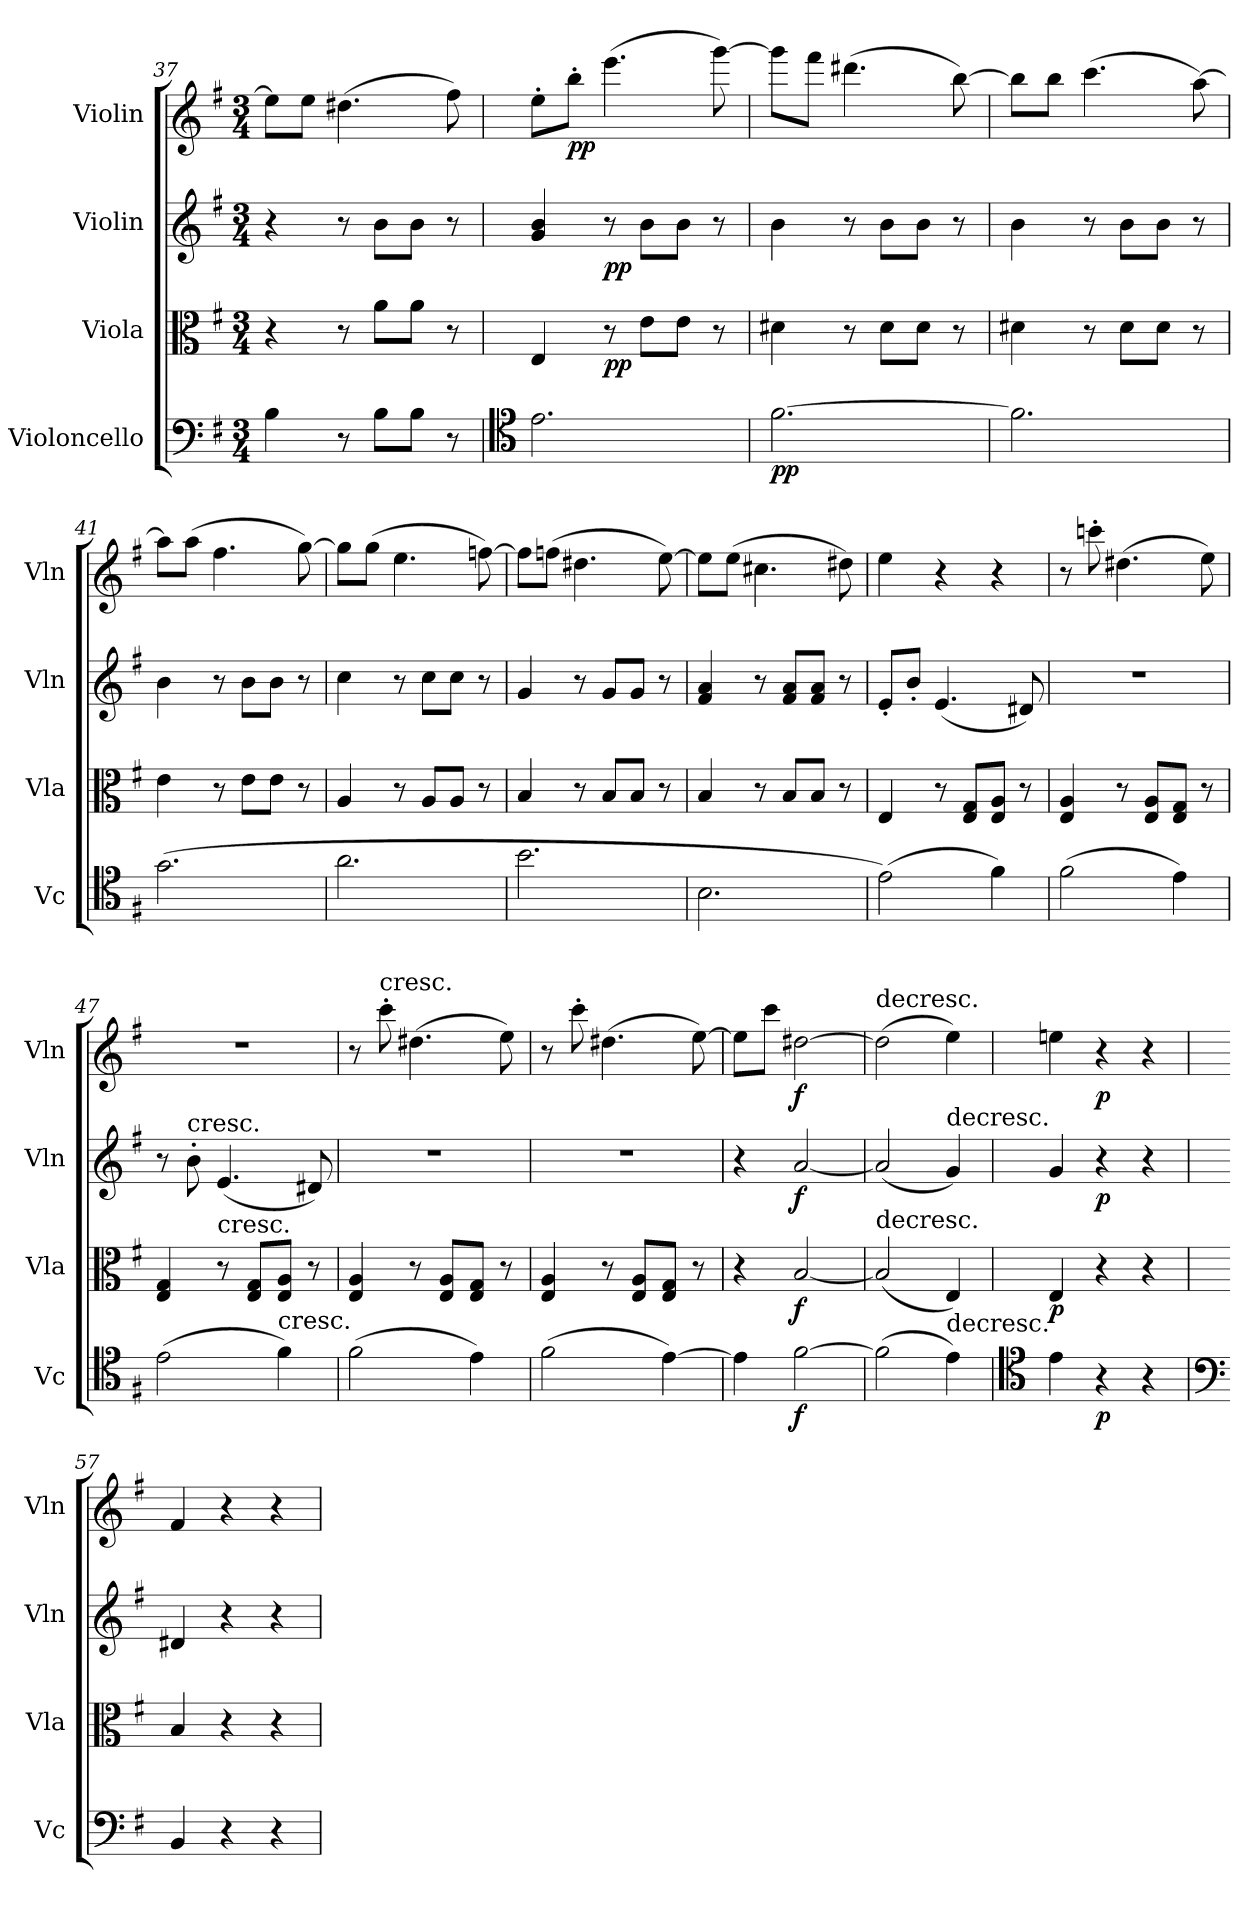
**kern	**dynam	**kern	**dynam	**kern	**dynam	**kern	**dynam
*part4	*part4	*part3	*part3	*part2	*part2	*part1	*part1
*staff4	*staff4	*staff3	*staff3	*staff2	*staff2	*staff1	*staff1
*I"Violoncello	*	*I"Viola	*	*I"Violin	*	*I"Violin	*
*I'Vc	*	*I'Vla	*	*I'Vln	*	*I'Vln	*
*clefF4	*	*clefC3	*	*clefG2	*	*clefG2	*
*k[f#]	*	*k[f#]	*	*k[f#]	*	*k[f#]	*
*e:	*	*e:	*	*e:	*	*e:	*
*M3/4	*	*M3/4	*	*M3/4	*	*M3/4	*
=37	=37	=37	=37	=37	=37	=37	=37
4B\	.	4r	.	4r	.	8ee\L]	.
.	.	.	.	.	.	8ee\J	.
8r	.	8r	.	8r	.	(4.dd#X\	.
8B\L	.	8a\L	.	8b\L	.	.	.
8B\J	.	8a\J	.	8b\J	.	.	.
8r	.	8r	.	8r	.	8ff#\)	.
=38	=38	=38	=38	=38	=38	=38	=38
*clefC4	*	*	*	*	*	*	*
2.e\	.	4E/	.	4g/ 4b/	.	8ee'\L	.
.	.	.	.	.	.	8bb'\J	pp
.	.	8r	pp	8r	pp	(4.eee\	.
.	.	8e\L	.	8b\L	.	.	.
.	.	8e\J	.	8b\J	.	.	.
.	.	8r	.	8r	.	[8ggg\)	.
=39	=39	=39	=39	=39	=39	=39	=39
[2.f#\	pp	4d#X\	.	4b\	.	8ggg\L]	.
.	.	.	.	.	.	8fff#\J	.
.	.	8r	.	8r	.	(4.ddd#X\	.
.	.	8d#\L	.	8b\L	.	.	.
.	.	8d#\J	.	8b\J	.	.	.
.	.	8r	.	8r	.	[8bb\)	.
=40	=40	=40	=40	=40	=40	=40	=40
2.f#\]	.	4d#X\	.	4b\	.	8bb\L]	.
.	.	.	.	.	.	8bb\J	.
.	.	8r	.	8r	.	(4.ccc\	.
.	.	8d#\L	.	8b\L	.	.	.
.	.	8d#\J	.	8b\J	.	.	.
.	.	8r	.	8r	.	[8aa\)	.
=41	=41	=41	=41	=41	=41	=41	=41
(2.g\	.	4e\	.	4b\	.	8aa\L]	.
.	.	.	.	.	.	(8aa\J	.
.	.	8r	.	8r	.	4.ff#\	.
.	.	8e\L	.	8b\L	.	.	.
.	.	8e\J	.	8b\J	.	.	.
.	.	8r	.	8r	.	[8gg\)	.
=42	=42	=42	=42	=42	=42	=42	=42
2.a\	.	4A/	.	4cc\	.	8gg\L]	.
.	.	.	.	.	.	(8gg\J	.
.	.	8r	.	8r	.	4.ee\	.
.	.	8A/L	.	8cc\L	.	.	.
.	.	8A/J	.	8cc\J	.	.	.
.	.	8r	.	8r	.	[8ffn\)	.
=43	=43	=43	=43	=43	=43	=43	=43
2.b\	.	4B/	.	4g/	.	8ff\L]	.
.	.	.	.	.	.	(8ffn\J	.
.	.	8r	.	8r	.	4.dd#X\	.
.	.	8B/L	.	8g/L	.	.	.
.	.	8B/J	.	8g/J	.	.	.
.	.	8r	.	8r	.	[8ee\)	.
=44	=44	=44	=44	=44	=44	=44	=44
2.B\	.	4B/	.	4f#/ 4a/	.	8ee\L]	.
.	.	.	.	.	.	(8ee\J	.
.	.	8r	.	8r	.	4.cc#X\	.
.	.	8B/L	.	8f#/ 8a/L	.	.	.
.	.	8B/J	.	8f#/ 8a/J	.	.	.
.	.	8r	.	8r	.	8dd#X\)	.
=45	=45	=45	=45	=45	=45	=45	=45
(2e\)	.	4E/	.	8e'/L	.	4ee\	.
.	.	.	.	8b'/J	.	.	.
.	.	8r	.	(4.e/	.	4r	.
.	.	8E/ 8G/L	.	.	.	.	.
4f#\)	.	8E/ 8A/J	.	.	.	4r	.
.	.	8r	.	8d#X/)	.	.	.
=46	=46	=46	=46	=46	=46	=46	=46
(2f#\	.	4E/ 4A/	.	2.r	.	8r	.
.	.	.	.	.	.	8cccn'\	.
.	.	8r	.	.	.	(4.dd#X\	.
.	.	8E/ 8A/L	.	.	.	.	.
4e\)	.	8E/ 8G/J	.	.	.	.	.
.	.	8r	.	.	.	8ee\)	.
=47	=47	=47	=47	=47	=47	=47	=47
(2e\	.	4E/ 4G/	.	8r	.	2.r	.
!	!	!	!	!LO:TX:t=cresc.	!	!	!
.	.	.	.	8b'\	.	.	.
!	!	!LO:TX:t=cresc.	!	!	!	!	!
.	.	8r	.	(4.e/	.	.	.
.	.	8E/ 8G/L	.	.	.	.	.
!LO:TX:t=cresc.	!	!	!	!	!	!	!
4f#\)	.	8E/ 8A/J	.	.	.	.	.
.	.	8r	.	8d#X/)	.	.	.
=48	=48	=48	=48	=48	=48	=48	=48
(2f#\	.	4E/ 4A/	.	2.r	.	8r	.
!	!	!	!	!	!	!LO:TX:t=cresc.	!
.	.	.	.	.	.	8ccc'\	.
.	.	8r	.	.	.	(4.dd#X\	.
.	.	8E/ 8A/L	.	.	.	.	.
4e\)	.	8E/ 8G/J	.	.	.	.	.
.	.	8r	.	.	.	8ee\)	.
=49	=49	=49	=49	=49	=49	=49	=49
(2f#\	.	4E/ 4A/	.	2.r	.	8r	.
.	.	.	.	.	.	8ccc'\	.
.	.	8r	.	.	.	(4.dd#X\	.
.	.	8E/ 8A/L	.	.	.	.	.
[4e\)	.	8E/ 8G/J	.	.	.	.	.
.	.	8r	.	.	.	[8ee\)	.
=50	=50	=50	=50	=50	=50	=50	=50
4e\]	.	4r	.	4r	.	8ee\L]	.
.	.	.	.	.	.	8ccc\J	.
[2f#\	f	[2B/	f	[2a/	f	[2dd#X\	f
=51	=51	=51	=51	=51	=51	=51	=51
!	!	!	!	!	!	!LO:TX:t=decresc.	!
!	!	!LO:TX:t=decresc.	!	!	!	!	!
(2f#\]	.	(2B/]	.	(2a/]	.	(2dd#\]	.
!	!	!	!	!LO:TX:t=decresc.	!	!	!
!LO:TX:t=decresc.	!	!	!	!	!	!	!
4e\)	.	4E/)	.	4g/)	.	4ee\)	.
=52	=52	=52	=52	=52	=52	=52	=52
*clefC4	*	*	*	*	*	*	*
4e\	.	4E/	p	4g/	.	4een\	.
4r	p	4r	.	4r	p	4r	p
4r	.	4r	.	4r	.	4r	.
=57	=57	=57	=57	=57	=57	=57	=57
*clefF4	*	*	*	*	*	*	*
4BB/	.	4B/	.	4d#X/	.	4f#/	.
4r	.	4r	.	4r	.	4r	.
4r	.	4r	.	4r	.	4r	.
=	=	=	=	=	=	=	=
*-	*-	*-	*-	*-	*-	*-	*-
